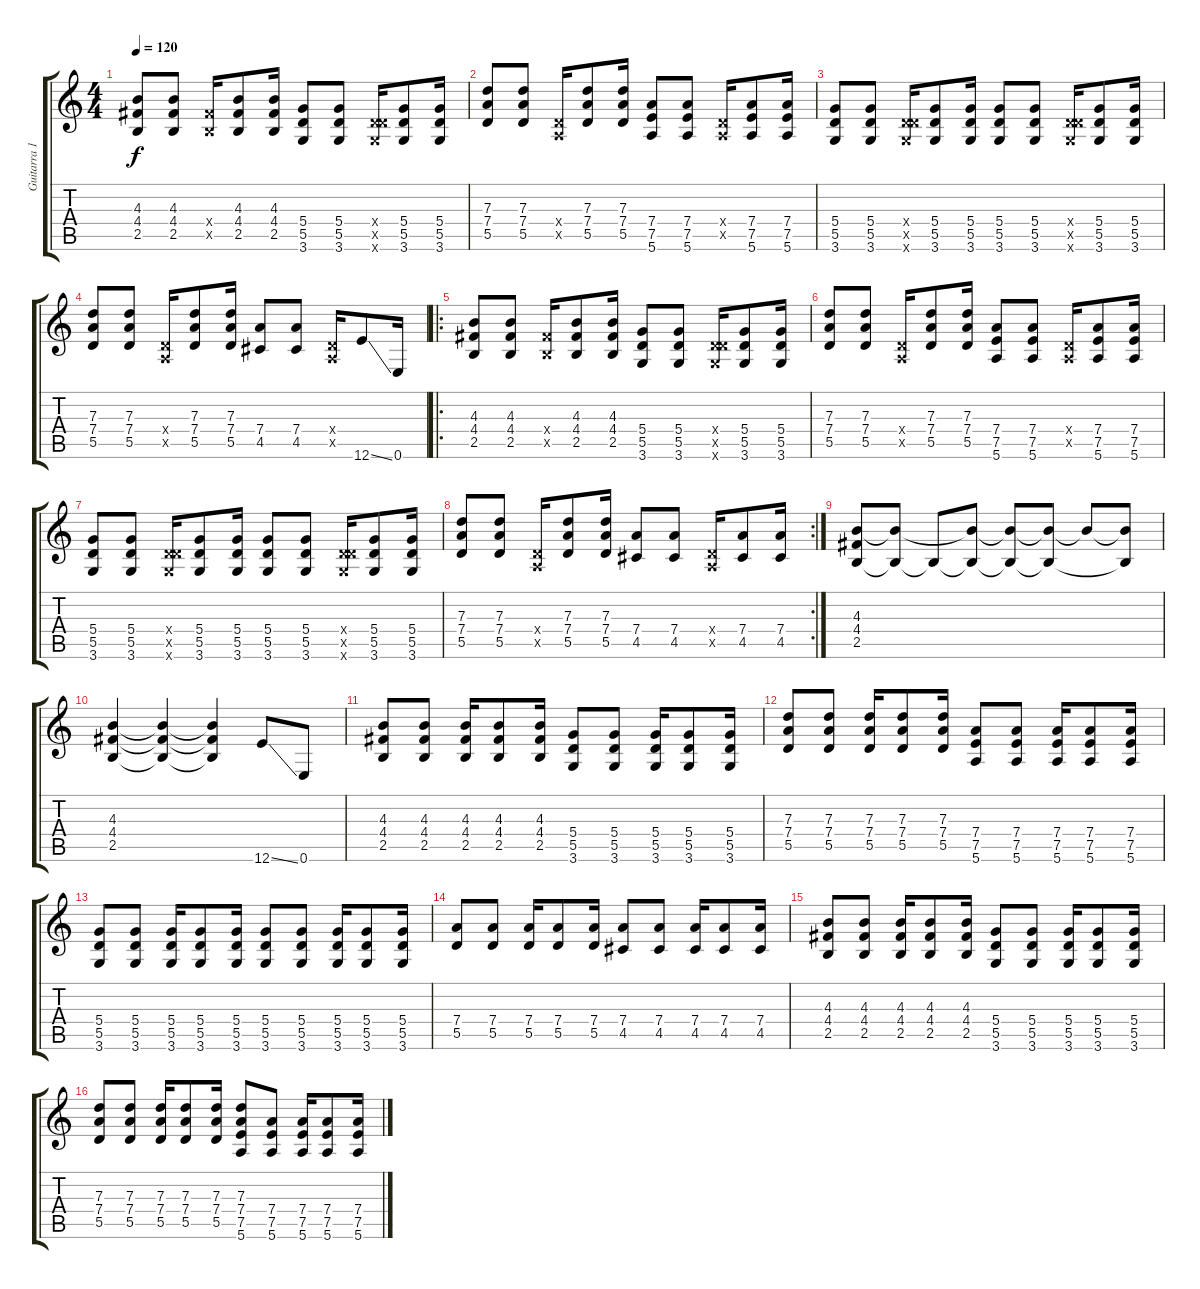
\track ("Guitarra 1" "Guitarra 1") {instrument overdrivenguitar}
\staff {score tabs}
\tuning (E4 B3 G3 D3 A2 E2) {hide}
\ts (4 4)
\tempo 120
\clef g2
\ks c
(4.3 4.4 2.5).8{dy f instrument overdrivenguitar} (4.3 4.4 2.5).8 (4.4{x} 2.5{x}).16 (4.3 4.4 2.5).8 (4.3 4.4 2.5).16 (5.4 5.5 3.6).8 (5.4 5.5 3.6).8 (0.4{x} 5.5{x} 3.6{x}).16 (5.4 5.5 3.6).8 (5.4 5.5 3.6).16 |
(7.3 7.4 5.5).8 (7.3 7.4 5.5).8 (0.4{x} 0.5{x}).16 (7.3 7.4 5.5).8 (7.3 7.4 5.5).16 (7.4 7.5 5.6).8 (7.4 7.5 5.6).8 (0.4{x} 0.5{x}).16 (7.4 7.5 5.6).8 (7.4 7.5 5.6).16 |
(5.4 5.5 3.6).8 (5.4 5.5 3.6).8 (0.4{x} 5.5{x} 3.6{x}).16 (5.4 5.5 3.6).8 (5.4 5.5 3.6).16 (5.4 5.5 3.6).8 (5.4 5.5 3.6).8 (0.4{x} 5.5{x} 3.6{x}).16 (5.4 5.5 3.6).8 (5.4 5.5 3.6).16 |
(7.3 7.4 5.5).8 (7.3 7.4 5.5).8 (0.4{x} 0.5{x}).16 (7.3 7.4 5.5).8 (7.3 7.4 5.5).16 (7.4 4.5).8 (7.4 4.5).8 (0.4{x} 0.5{x}).16 12.6{ss}.8 0.6.16 |
\ro
(4.3 4.4 2.5).8 (4.3 4.4 2.5).8 (4.4{x} 2.5{x}).16 (4.3 4.4 2.5).8 (4.3 4.4 2.5).16 (5.4 5.5 3.6).8 (5.4 5.5 3.6).8 (0.4{x} 5.5{x} 3.6{x}).16 (5.4 5.5 3.6).8 (5.4 5.5 3.6).16 |
(7.3 7.4 5.5).8 (7.3 7.4 5.5).8 (0.4{x} 0.5{x}).16 (7.3 7.4 5.5).8 (7.3 7.4 5.5).16 (7.4 7.5 5.6).8 (7.4 7.5 5.6).8 (0.4{x} 0.5{x}).16 (7.4 7.5 5.6).8 (7.4 7.5 5.6).16 |
(5.4 5.5 3.6).8 (5.4 5.5 3.6).8 (0.4{x} 5.5{x} 3.6{x}).16 (5.4 5.5 3.6).8 (5.4 5.5 3.6).16 (5.4 5.5 3.6).8 (5.4 5.5 3.6).8 (0.4{x} 5.5{x} 3.6{x}).16 (5.4 5.5 3.6).8 (5.4 5.5 3.6).16 |
\rc 2
(7.3 7.4 5.5).8 (7.3 7.4 5.5).8 (0.4{x} 0.5{x}).16 (7.3 7.4 5.5).8 (7.3 7.4 5.5).16 (7.4 4.5).8 (7.4 4.5).8 (0.4{x} 0.5{x}).16 (7.4 4.5).8 (7.4 4.5).16 |
(4.3 4.4 2.5).8 (4.3{t} 2.5{t}).8 2.5{t}.8 (4.3{t} 2.5{t}).8 (4.3{t} 2.5{t}).8 (4.3{t} 2.5{t}).8 4.3{t}.8 (4.3{t} 2.5{t}).8 |
(4.3 4.4 2.5).4 (4.3{t} 4.4{t} 2.5{t}).4 (4.3{t} 4.4{t} 2.5{t}).4 12.6{ss}.8 0.6.8 |
(4.3 4.4 2.5).8 (4.3 4.4 2.5).8 (4.3 4.4 2.5).16 (4.3 4.4 2.5).8 (4.3 4.4 2.5).16 (5.4 5.5 3.6).8 (5.4 5.5 3.6).8 (5.4 5.5 3.6).16 (5.4 5.5 3.6).8 (5.4 5.5 3.6).16 |
(7.3 7.4 5.5).8 (7.3 7.4 5.5).8 (7.3 7.4 5.5).16 (7.3 7.4 5.5).8 (7.3 7.4 5.5).16 (7.4 7.5 5.6).8 (7.4 7.5 5.6).8 (7.4 7.5 5.6).16 (7.4 7.5 5.6).8 (7.4 7.5 5.6).16 |
(5.4 5.5 3.6).8 (5.4 5.5 3.6).8 (5.4 5.5 3.6).16 (5.4 5.5 3.6).8 (5.4 5.5 3.6).16 (5.4 5.5 3.6).8 (5.4 5.5 3.6).8 (5.4 5.5 3.6).16 (5.4 5.5 3.6).8 (5.4 5.5 3.6).16 |
(7.4 5.5).8 (7.4 5.5).8 (7.4 5.5).16 (7.4 5.5).8 (7.4 5.5).16 (7.4 4.5).8 (7.4 4.5).8 (7.4 4.5).16 (7.4 4.5).8 (7.4 4.5).16 |
(4.3 4.4 2.5).8 (4.3 4.4 2.5).8 (4.3 4.4 2.5).16 (4.3 4.4 2.5).8 (4.3 4.4 2.5).16 (5.4 5.5 3.6).8 (5.4 5.5 3.6).8 (5.4 5.5 3.6).16 (5.4 5.5 3.6).8 (5.4 5.5 3.6).16 |
(7.3 7.4 5.5).8 (7.3 7.4 5.5).8 (7.3 7.4 5.5).16 (7.3 7.4 5.5).8 (7.3 7.4 5.5).16 (7.3 7.4 7.5 5.6).8 (7.4 7.5 5.6).8 (7.4 7.5 5.6).16 (7.4 7.5 5.6).8 (7.4 7.5 5.6).16
